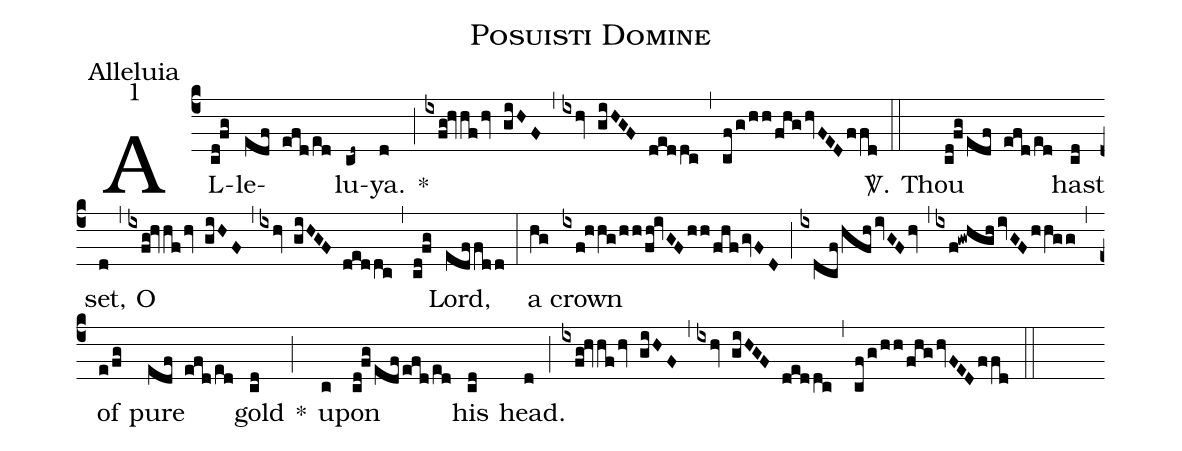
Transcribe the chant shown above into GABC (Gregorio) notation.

name:Posuisti Domine;
office-part:Alleluia;
mode:1;
%%
(c4) AL(cd!fg)le(edf efd/ed)lu(cd~)ya.(d) *(;) (ixfg!hvhf/hv giHF) (,) (ixhv giHGF deddc) (,) (cf/g/hh/fhg/hvFED/ffd) <sp>V/</sp>.(::) Thou(cd!fg/edf efd/ed) hast(cd) set,(d) (,) O(ixfg!hvhf/hv giHF) (,) (ixhv giHGF deddc) (,) (cd!fg) Lord,(edffdd) (:) a(hg) crown(ixf!hhg/hh/fh!ivGF/hh/fhf/gvFD) (;) (ixdcf/hfh/ivGF/hv) (,) (ixf!gwhgh/ivGF/hhgg) (,) of(e/fg) pure(edf efd/ed) gold(cd) *(;) up(c)on(cd!fg/edf/efd/ed) his(cd) head.(d) (;) (ixfg!hvhf/hv giHF) (,) (ixhv giHGF deddc) (,) (cf/g/hh/fhg/hvFED/ffd) (::)
